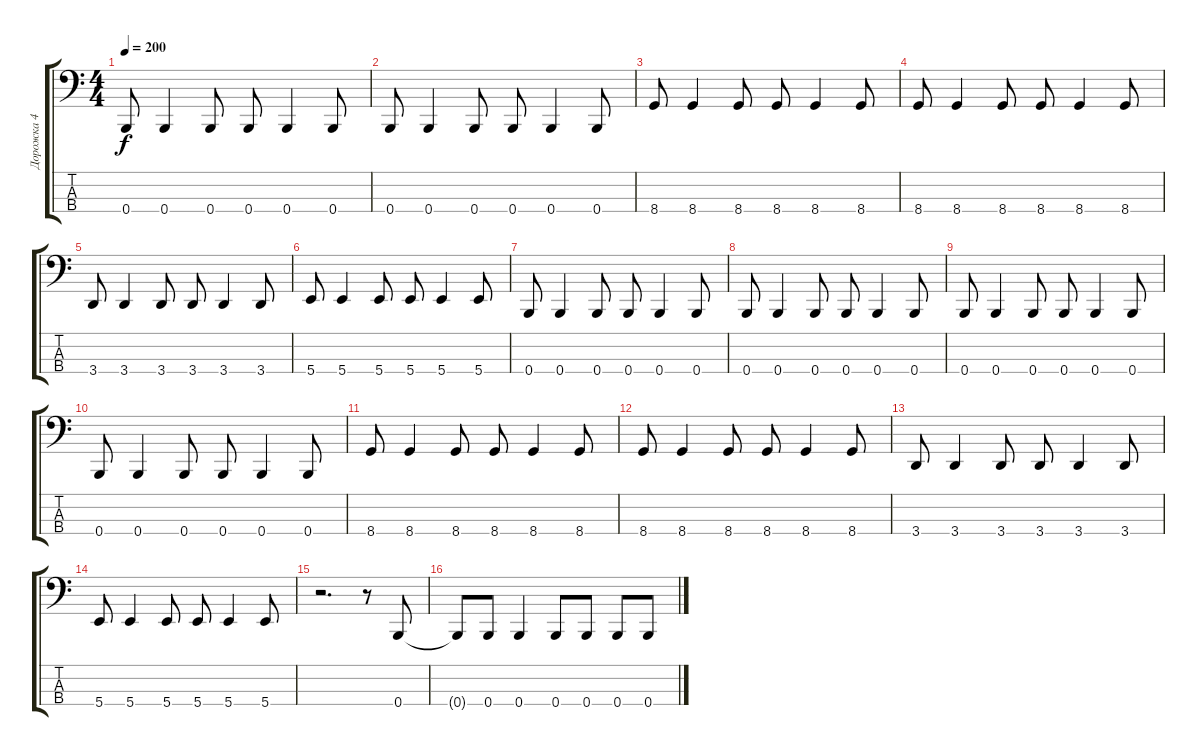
\track ("Дорожка 4" "Дорожка 4") {instrument electricbassfinger}
\staff {score tabs}
\tuning (E2 B1 Gb1 B0) {hide}
\ts (4 4)
\tempo 200
\clef f4
\ks c
0.4.8{dy f} 0.4.4 0.4.8 0.4.8 0.4.4 0.4.8 |
0.4.8 0.4.4 0.4.8 0.4.8 0.4.4 0.4.8 |
8.4.8 8.4.4 8.4.8 8.4.8 8.4.4 8.4.8 |
8.4.8 8.4.4 8.4.8 8.4.8 8.4.4 8.4.8 |
3.4.8 3.4.4 3.4.8 3.4.8 3.4.4 3.4.8 |
5.4.8 5.4.4 5.4.8 5.4.8 5.4.4 5.4.8 |
0.4.8 0.4.4 0.4.8 0.4.8 0.4.4 0.4.8 |
0.4.8 0.4.4 0.4.8 0.4.8 0.4.4 0.4.8 |
0.4.8 0.4.4 0.4.8 0.4.8 0.4.4 0.4.8 |
0.4.8 0.4.4 0.4.8 0.4.8 0.4.4 0.4.8 |
8.4.8 8.4.4 8.4.8 8.4.8 8.4.4 8.4.8 |
8.4.8 8.4.4 8.4.8 8.4.8 8.4.4 8.4.8 |
3.4.8 3.4.4 3.4.8 3.4.8 3.4.4 3.4.8 |
5.4.8 5.4.4 5.4.8 5.4.8 5.4.4 5.4.8 |
r.2{d} r.8 0.4.8 |
0.4{t}.8 0.4.8 0.4.4 0.4.8 0.4.8 0.4.8 0.4.8
